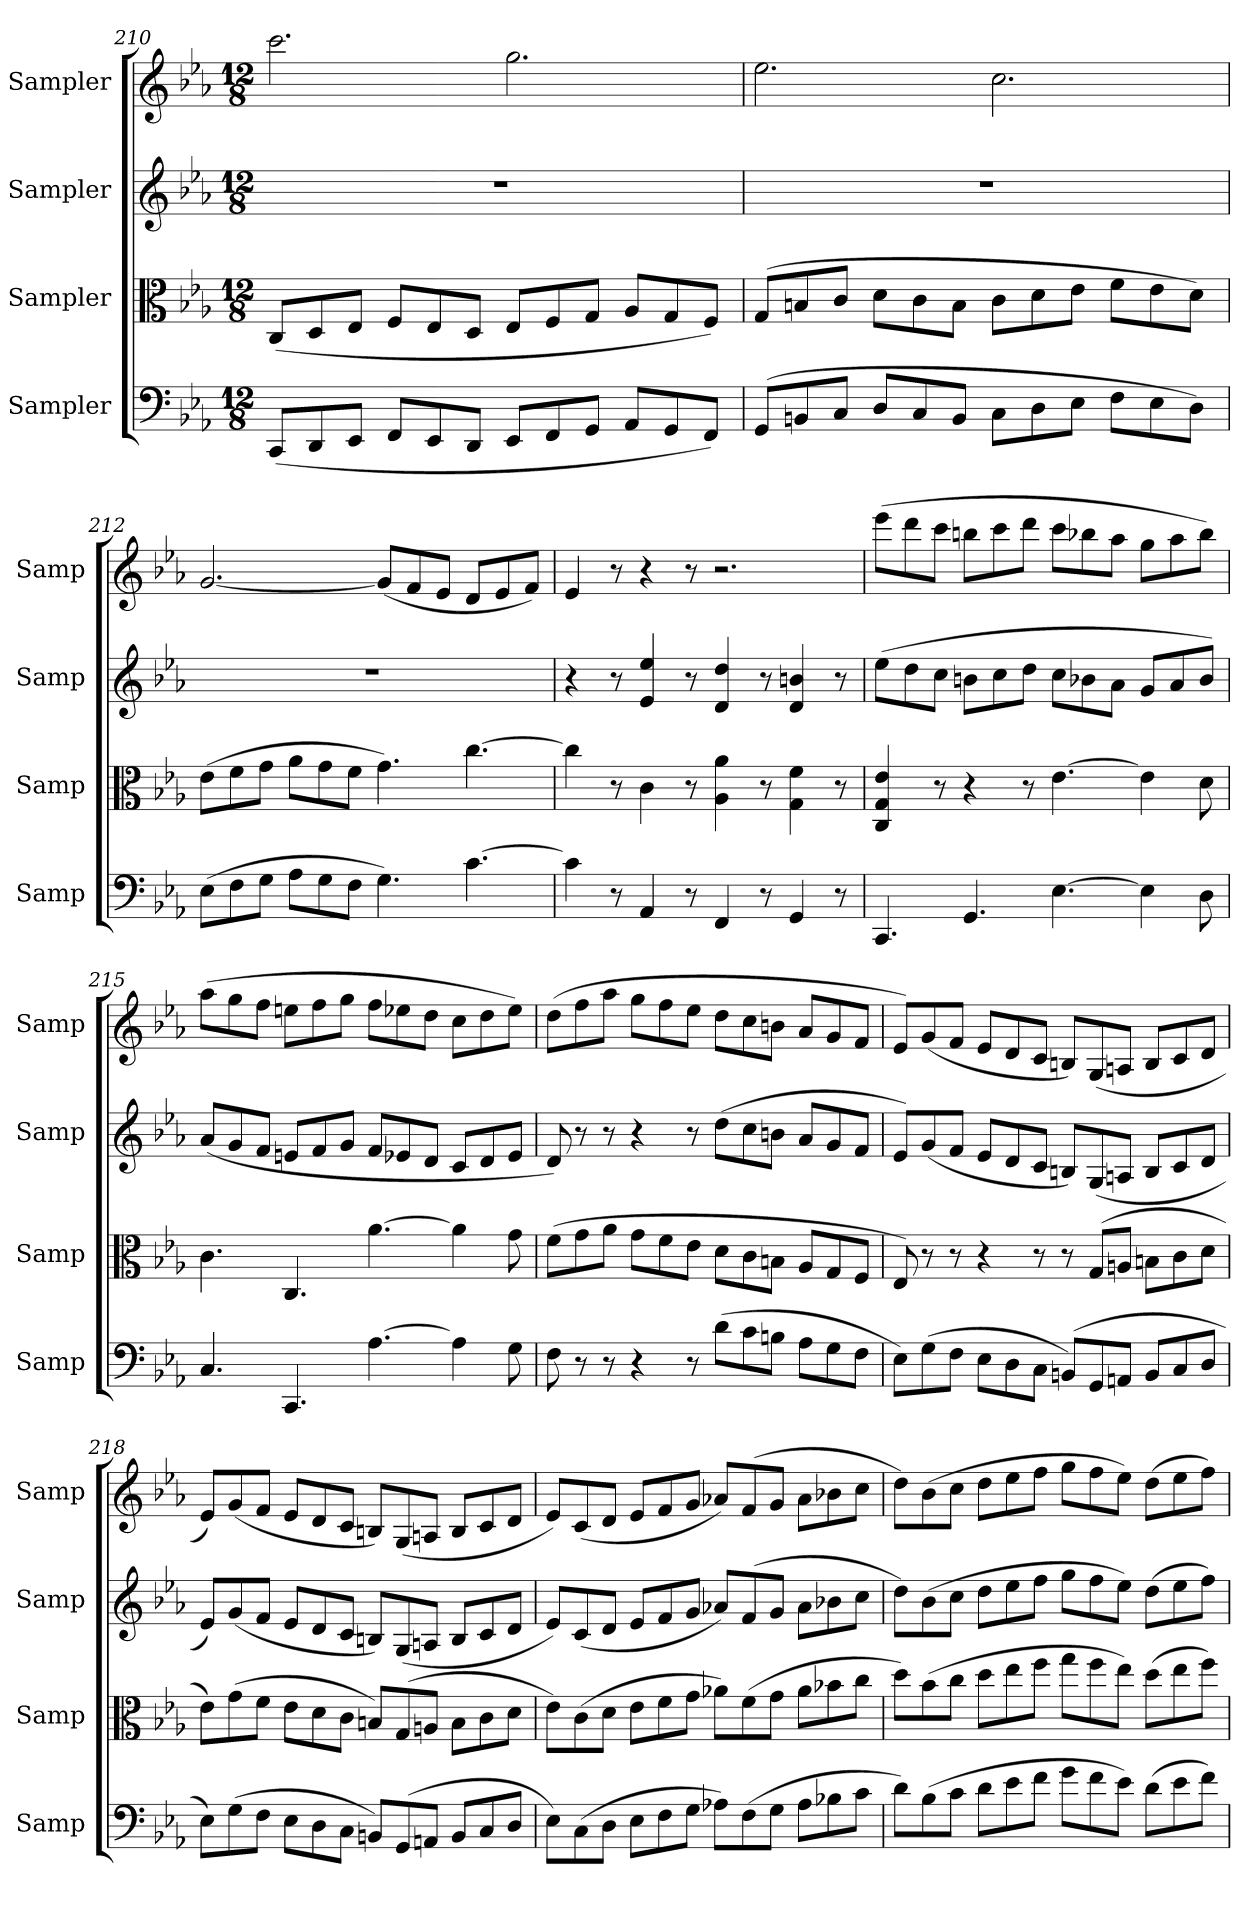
**kern	**kern	**kern	**kern
*part4	*part3	*part2	*part1
*staff4	*staff3	*staff2	*staff1
*I"Sampler	*I"Sampler	*I"Sampler	*I"Sampler
*I'Samp	*I'Samp	*I'Samp	*I'Samp
*clefF4	*clefC3	*clefG2	*clefG2
*k[b-e-a-]	*k[b-e-a-]	*k[b-e-a-]	*k[b-e-a-]
*M12/8	*M12/8	*M12/8	*M12/8
=210	=210	=210	=210
(8CC/L	(8C/L	1.r	2.ccc\
8DD/	8D/	.	.
8EE-/J	8E-/J	.	.
8FF/L	8F/L	.	.
8EE-/	8E-/	.	.
8DD/J	8D/J	.	.
8EE-/L	8E-/L	.	2.gg\
8FF/	8F/	.	.
8GG/J	8G/J	.	.
8AA-/L	8A-/L	.	.
8GG/	8G/	.	.
8FF/J)	8F/J)	.	.
=211	=211	=211	=211
(8GG/L	(8G/L	1.r	2.ee-\
8BBn/	8Bn/	.	.
8C/J	8c/J	.	.
8D/L	8d\L	.	.
8C/	8c\	.	.
8BB/J	8B\J	.	.
8C\L	8c\L	.	2.cc\
8D\	8d\	.	.
8E-\J	8e-\J	.	.
8F\L	8f\L	.	.
8E-\	8e-\	.	.
8D\J)	8d\J)	.	.
!!LO:PB:g=z
=212	=212	=212	=212
(8E-\L	(8e-\L	1.r	[2.g/
8F\	8f\	.	.
8G\J	8g\J	.	.
8A-\L	8a-\L	.	.
8G\	8g\	.	.
8F\J	8f\J	.	.
4.G\)	4.g\)	.	(8g/L]
.	.	.	8f/
.	.	.	8e-/J
[4.c\	[4.cc\	.	8d/L
.	.	.	8e-/
.	.	.	8f/J)
=213	=213	=213	=213
4c\]	4cc\]	4r	4e-/
8r	8r	8r	8r
4AA-/	4c\	4e-/ 4ee-/	4r
8r	8r	8r	8r
4FF/	4A-\ 4a-\	4d/ 4dd/	2.r
8r	8r	8r	.
4GG/	4G\ 4f\	4d/ 4bn/	.
8r	8r	8r	.
=214	=214	=214	=214
4.CC/	4C/ 4G/ 4e-/	(8ee-\L	(8eee-\L
.	.	8dd\	8ddd\
.	8r	8cc\J	8ccc\J
4.GG/	4r	8bn\L	8bbn\L
.	.	8cc\	8ccc\
.	8r	8dd\J	8ddd\J
[4.E-\	[4.e-\	8cc\L	8ccc\L
.	.	8b-X\	8bb-X\
.	.	8a-\J	8aa-\J
4E-\]	4e-\]	8g/L	8gg\L
.	.	8a-/	8aa-\
8D\	8d\	8b-/J)	8bb-\J)
=215	=215	=215	=215
4.C/	4.c\	(8a-/L	(8aa-\L
.	.	8g/	8gg\
.	.	8f/J	8ff\J
4.CC/	4.C/	8en/L	8een\L
.	.	8f/	8ff\
.	.	8g/J	8gg\J
[4.A-\	[4.a-\	8f/L	8ff\L
.	.	8e-X/	8ee-X\
.	.	8d/J	8dd\J
4A-\]	4a-\]	8c/L	8cc\L
.	.	8d/	8dd\
8G\	8g\	8e-/J	8ee-\J)
=216	=216	=216	=216
8F\	(8f\L	8d/)	(8dd\L
8r	8g\	8r	8ff\
8r	8a-\J	8r	8aa-\J
4r	8g\L	4r	8gg\L
.	8f\	.	8ff\
8r	8e-\J	8r	8ee-\J
(8d\L	8d\L	(8dd\L	8dd\L
8c\	8c\	8cc\	8cc\
8Bn\J	8Bn\J	8bn\J	8bn\J
8A-\L	8A-/L	8a-/L	8a-/L
8G\	8G/	8g/	8g/
8F\J	8F/J	8f/J	8f/J
!!LO:LB:g=z
=217	=217	=217	=217
8E-\L)	8E-/)	8e-/L)	8e-/L)
(8G\	8r	(8g/	(8g/
8F\J	8r	8f/J	8f/J
8E-\L	4r	8e-/L	8e-/L
8D\	.	8d/	8d/
8C\J	8r	8c/J	8c/J
(>8BBn/L)	8r	8Bn/L)	8Bn/L)
8GG/	(8G/L	(8G/	(8G/
8AAn/J	8An/J	8An/J	8An/J
8BB/L	8Bn\L	8B/L	8B/L
8C/	8c\	8c/	8c/
8D/J	8d\J	8d/J	8d/J
=218	=218	=218	=218
8E-\L)	8e-\L)	8e-/L)	8e-/L)
(8G\	(8g\	(8g/	(8g/
8F\J	8f\J	8f/J	8f/J
8E-\L	8e-\L	8e-/L	8e-/L
8D\	8d\	8d/	8d/
8C\J	8c\J	8c/J	8c/J
8BBn/L)	8Bn/L)	8Bn/L)	8Bn/L)
(>8GG/	(8G/	(8G/	(8G/
8AAn/J	8An/J	8An/J	8An/J
8BB/L	8B\L	8B/L	8B/L
8C/	8c\	8c/	8c/
8D/J	8d\J	8d/J	8d/J
=219	=219	=219	=219
8E-\L)	8e-\L)	8e-/L)	8e-/L)
(8C\	(8c\	(8c/	(8c/
8D\J	8d\J	8d/J	8d/J
8E-\L	8e-\L	8e-/L	8e-/L
8F\	8f\	8f/	8f/
8G\J	8g\J	8g/J	8g/J
8A-X\L)	8a-X\L)	8a-X/L)	8a-X/L)
(8F\	(8f\	(8f/	(8f/
8G\J	8g\J	8g/J	8g/J
8A-\L	8a-\L	8a-\L	8a-\L
8B-X\	8b-X\	8b-X\	8b-X\
8c\J	8cc\J	8cc\J	8cc\J
=220	=220	=220	=220
8d\L)	8dd\L)	8dd\L)	8dd\L)
(8B-\	(8b-\	(8b-\	(8b-\
8c\J	8cc\J	8cc\J	8cc\J
8d\L	8dd\L	8dd\L	8dd\L
8e-\	8ee-\	8ee-\	8ee-\
8f\J	8ff\J	8ff\J	8ff\J
8g\L	8gg\L	8gg\L	8gg\L
8f\	8ff\	8ff\	8ff\
8e-\J)	8ee-\J)	8ee-\J)	8ee-\J)
(8d\L	(8dd\L	(8dd\L	(8dd\L
8e-\	8ee-\	8ee-\	8ee-\
8f\J)	8ff\J)	8ff\J)	8ff\J)
=	=	=	=
*-	*-	*-	*-
